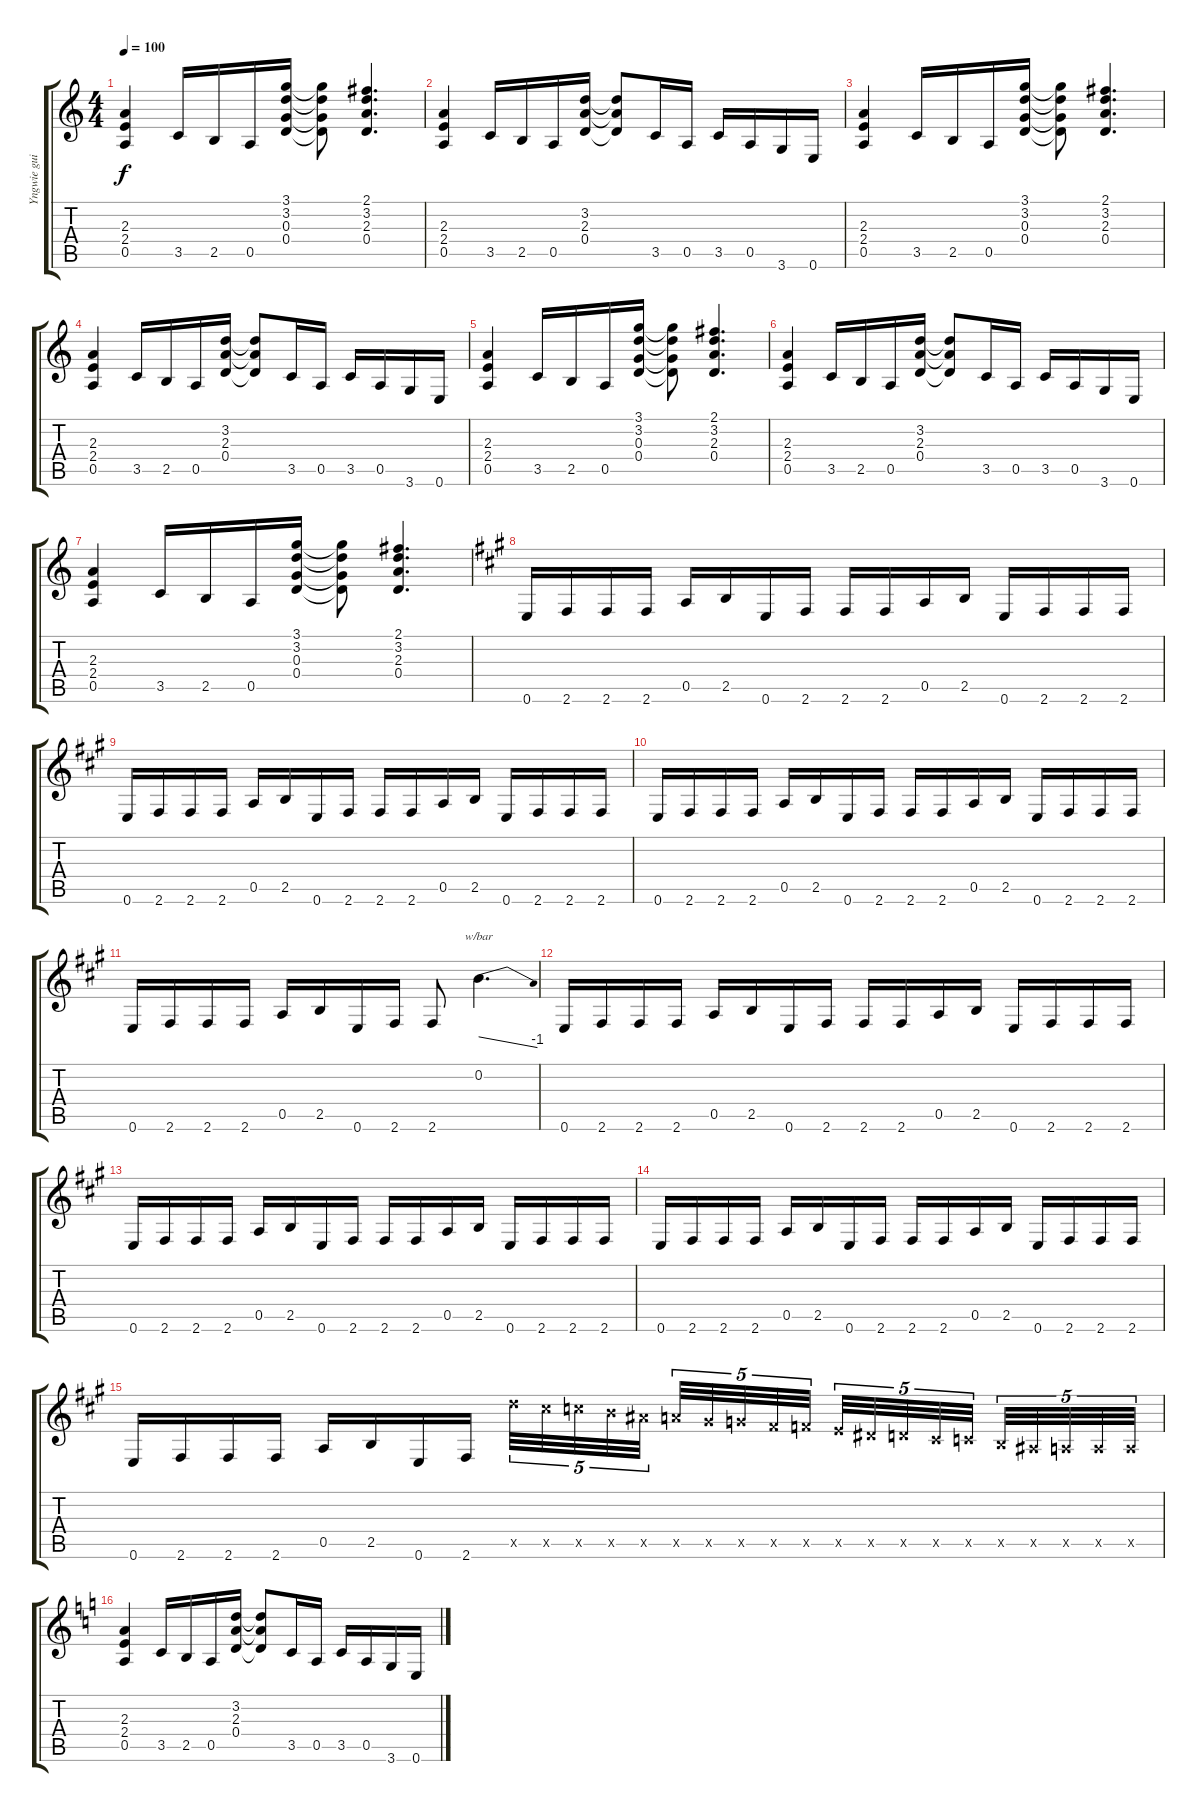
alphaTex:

\track ("Yngwie guitar 1" "Yngwie gui") {instrument overdrivenguitar}
\staff {score tabs}
\tuning (E4 B3 G3 D3 A2 E2) {hide}
\ts (4 4)
\tempo 100
\clef g2
\ks aminor
(2.3 2.4 0.5).4{dy f} 3.5.16 2.5.16 0.5.16 (3.1 3.2 0.3 0.4).16 (3.1{t} 3.2{t} 0.3{t} 0.4{t}).8 (2.1 3.2 2.3 0.4).4{d} |
(2.3 2.4 0.5).4 3.5.16 2.5.16 0.5.16 (3.2 2.3 0.4).16 (3.2{t} 2.3{t} 0.4{t}).8 3.5.16 0.5.16 3.5.16 0.5.16 3.6.16 0.6.16 |
(2.3 2.4 0.5).4 3.5.16 2.5.16 0.5.16 (3.1 3.2 0.3 0.4).16 (3.1{t} 3.2{t} 0.3{t} 0.4{t}).8 (2.1 3.2 2.3 0.4).4{d} |
(2.3 2.4 0.5).4 3.5.16 2.5.16 0.5.16 (3.2 2.3 0.4).16 (3.2{t} 2.3{t} 0.4{t}).8 3.5.16 0.5.16 3.5.16 0.5.16 3.6.16 0.6.16 |
(2.3 2.4 0.5).4 3.5.16 2.5.16 0.5.16 (3.1 3.2 0.3 0.4).16 (3.1{t} 3.2{t} 0.3{t} 0.4{t}).8 (2.1 3.2 2.3 0.4).4{d} |
(2.3 2.4 0.5).4 3.5.16 2.5.16 0.5.16 (3.2 2.3 0.4).16 (3.2{t} 2.3{t} 0.4{t}).8 3.5.16 0.5.16 3.5.16 0.5.16 3.6.16 0.6.16 |
(2.3 2.4 0.5).4 3.5.16 2.5.16 0.5.16 (3.1 3.2 0.3 0.4).16 (3.1{t} 3.2{t} 0.3{t} 0.4{t}).8 (2.1 3.2 2.3 0.4).4{d} |
\ks f#minor
0.6.16 2.6.16 2.6.16 2.6.16 0.5.16 2.5.16 0.6.16 2.6.16 2.6.16 2.6.16 0.5.16 2.5.16 0.6.16 2.6.16 2.6.16 2.6.16 |
0.6.16 2.6.16 2.6.16 2.6.16 0.5.16 2.5.16 0.6.16 2.6.16 2.6.16 2.6.16 0.5.16 2.5.16 0.6.16 2.6.16 2.6.16 2.6.16 |
0.6.16 2.6.16 2.6.16 2.6.16 0.5.16 2.5.16 0.6.16 2.6.16 2.6.16 2.6.16 0.5.16 2.5.16 0.6.16 2.6.16 2.6.16 2.6.16 |
0.6.16 2.6.16 2.6.16 2.6.16 0.5.16 2.5.16 0.6.16 2.6.16 2.6.8 0.2.4{d tbe (dive default 0 0 60 -4)} |
0.6.16 2.6.16 2.6.16 2.6.16 0.5.16 2.5.16 0.6.16 2.6.16 2.6.16 2.6.16 0.5.16 2.5.16 0.6.16 2.6.16 2.6.16 2.6.16 |
0.6.16 2.6.16 2.6.16 2.6.16 0.5.16 2.5.16 0.6.16 2.6.16 2.6.16 2.6.16 0.5.16 2.5.16 0.6.16 2.6.16 2.6.16 2.6.16 |
0.6.16 2.6.16 2.6.16 2.6.16 0.5.16 2.5.16 0.6.16 2.6.16 2.6.16 2.6.16 0.5.16 2.5.16 0.6.16 2.6.16 2.6.16 2.6.16 |
0.6.16 2.6.16 2.6.16 2.6.16 0.5.16 2.5.16 0.6.16 2.6.16 17.5{x}.32{tu (5 4)} 16.5{x}.32{tu (5 4)} 15.5{x}.32{tu (5 4)} 14.5{x}.32{tu (5 4)} 13.5{x}.32{tu (5 4) beam splitsecondary} 12.5{x}.32{tu (5 4)} 11.5{x}.32{tu (5 4)} 10.5{x}.32{tu (5 4)} 9.5{x}.32{tu (5 4)} 8.5{x}.32{tu (5 4)} 7.5{x}.32{tu (5 4)} 6.5{x}.32{tu (5 4)} 5.5{x}.32{tu (5 4)} 4.5{x}.32{tu (5 4)} 3.5{x}.32{tu (5 4) beam splitsecondary} 2.5{x}.32{tu (5 4)} 1.5{x}.32{tu (5 4)} 0.5{x}.32{tu (5 4)} 0.5{x}.32{tu (5 4)} 0.5{x}.32{tu (5 4)} |
\ks aminor
(2.3 2.4 0.5).4 3.5.16 2.5.16 0.5.16 (3.2 2.3 0.4).16 (3.2{t} 2.3{t} 0.4{t}).8 3.5.16 0.5.16 3.5.16 0.5.16 3.6.16 0.6.16
